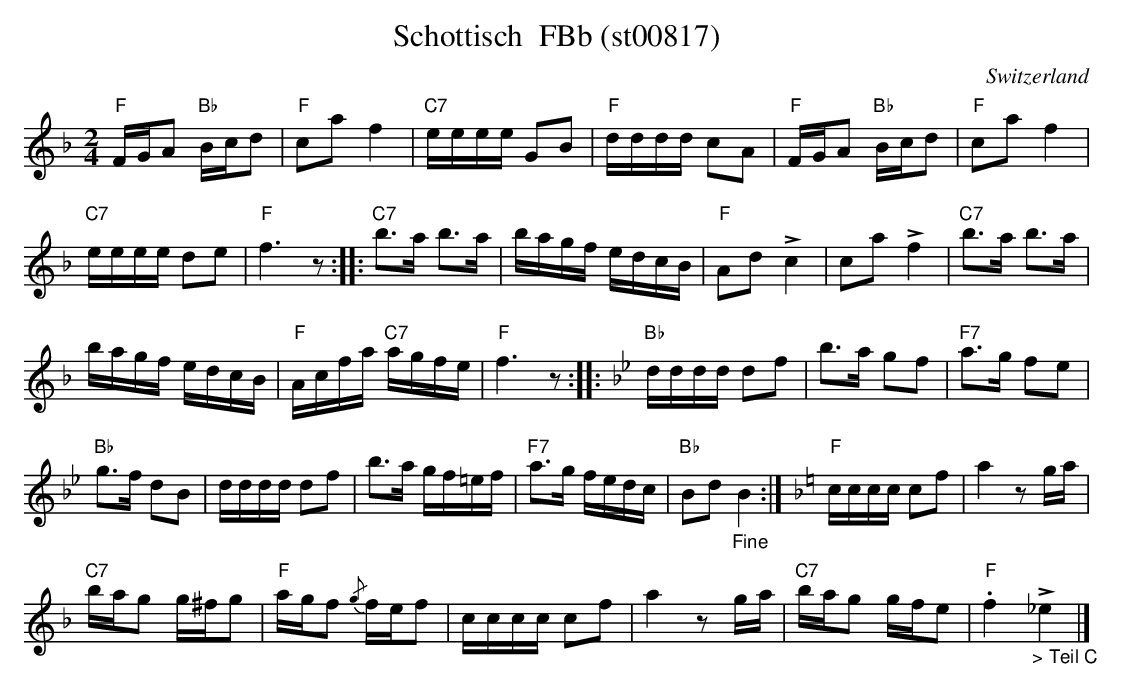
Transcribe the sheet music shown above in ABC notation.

X:1
T: Schottisch  FBb (st00817)
O:Switzerland
M:2/4
L:1/16
K:F major
"F"FGA2 "Bb"Bcd2 | "F"c2a2f4 | "C7"eeee G2B2 | "F"dddd c2A2 | "F"FGA2 "Bb"Bcd2 | "F"c2a2f4 |
"C7"eeee d2e2 | "F"f6z2 :: "C7"b3a b3a | bagf edcB | "F"A2d2!>!c4 | c2a2!>!f4 | "C7"b3a b3a |
bagf edcB | "F"Acfa "C7"agfe | "F"f6z2 :: [K:Bb] "Bb"dddd d2f2 | b3a g2f2 | "F7"a3g f2e2 |
"Bb"g3f  d2B2 | dddd d2f2 | b3a gf=ef | "F7"a3g fedc | "Bb"B2d2 "_Fine"B4 :| [K:F] "F"cccc c2f2 | a4 z2ga |
"C7"bag2 g^fg2 | "F"agf2 {/g}fef2 | cccc c2f2 | a4z2ga | "C7"bag2 gfe2 | "F".f4 "_> Teil C"!>!_e4 |]
